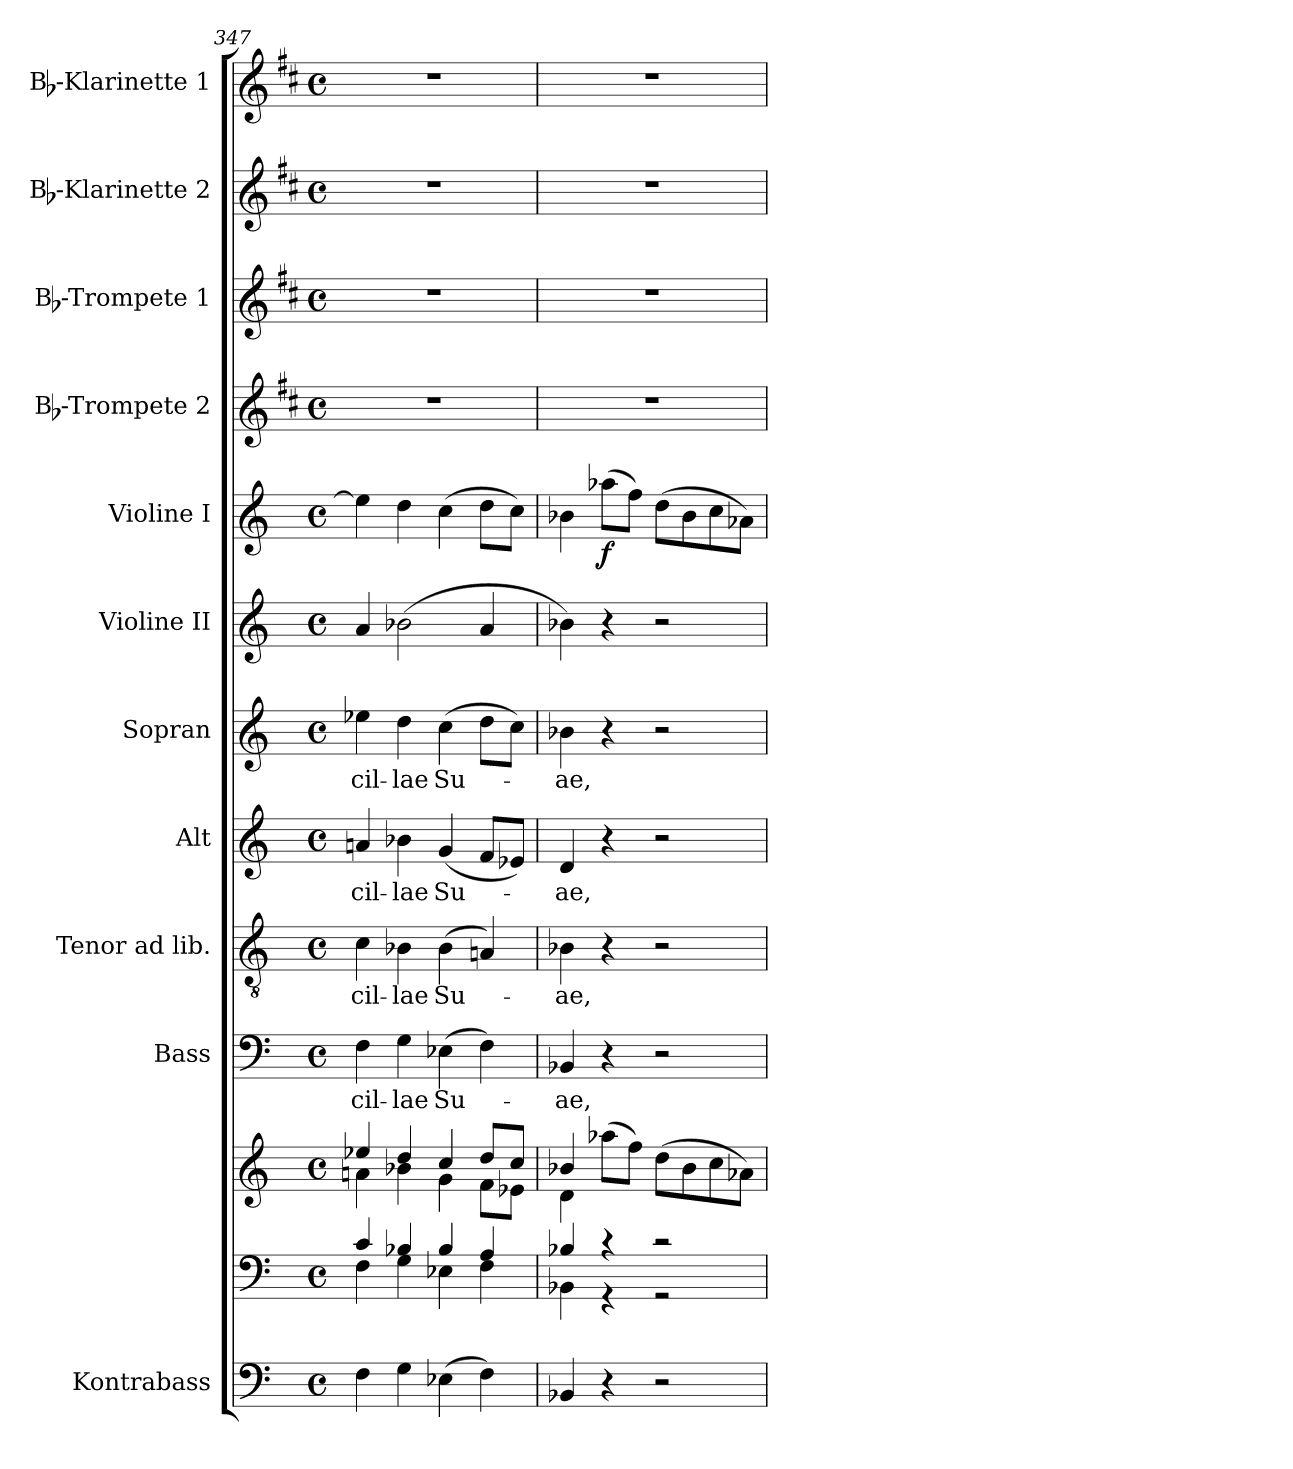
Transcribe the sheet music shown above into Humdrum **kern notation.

**kern	**kern	**kern	**kern	**text	**kern	**text	**kern	**text	**kern	**text	**kern	**kern	**dynam	**kern	**kern	**kern	**kern
*part12	*part11	*part11	*part10	*part10	*part9	*part9	*part8	*part8	*part7	*part7	*part6	*part5	*part5	*part4	*part3	*part2	*part1
*staff13	*staff12	*staff11	*staff10	*staff10	*staff9	*staff9	*staff8	*staff8	*staff7	*staff7	*staff6	*staff5	*staff5	*staff4	*staff3	*staff2	*staff1
*I"Kontrabass	*	*	*I"Bass	*	*I"Tenor ad lib.	*	*I"Alt	*	*I"Sopran	*	*I"Violine II	*I"Violine I	*	*I"Bb-Trompete 2	*I"Bb-Trompete 1	*I"Bb-Klarinette 2	*I"Bb-Klarinette 1
*I'Kb.	*	*	*I'B.	*	*I'T.	*	*I'A.	*	*I'S.	*	*I'Vl. II	*I'Vl. I	*	*I'Bb Trp. 2	*I'Bb Trp. 1	*I'Bb Kl. 2	*I'Bb Kl. 1
*clefF4	*clefF4	*clefG2	*clefF4	*	*clefGv2	*	*clefG2	*	*clefG2	*	*clefG2	*clefG2	*	*clefG2	*clefG2	*clefG2	*clefG2
*ITrd7c12	*	*	*	*	*	*	*	*	*	*	*	*	*	*ITrd1c2	*ITrd1c2	*ITrd1c2	*ITrd1c2
*k[]	*k[]	*k[]	*k[]	*	*k[]	*	*k[]	*	*k[]	*	*k[]	*k[]	*	*k[]	*k[]	*k[]	*k[]
*C:	*C:	*C:	*C:	*	*C:	*	*C:	*	*C:	*	*C:	*C:	*	*C:	*C:	*C:	*C:
*M4/4	*M4/4	*M4/4	*M4/4	*	*M4/4	*	*M4/4	*	*M4/4	*	*M4/4	*M4/4	*	*M4/4	*M4/4	*M4/4	*M4/4
*met(c)	*met(c)	*met(c)	*met(c)	*	*met(c)	*	*met(c)	*	*met(c)	*	*met(c)	*met(c)	*	*met(c)	*met(c)	*met(c)	*met(c)
=347	=347	=347	=347	=347	=347	=347	=347	=347	=347	=347	=347	=347	=347	=347	=347	=347	=347
*	*^	*^	*	*	*	*	*	*	*	*	*	*	*	*	*	*	*
!	!	!	!	!	!	!LO:LY:b	!	!LO:LY:b	!	!LO:LY:b	!	!LO:LY:b	!	!	!	!	!	!	!
4FF\	4c/	4F\	4ee-X/	4an\	4F\	-cil-	4c\	-cil-	4an/	-cil-	4ee-X\	-cil-	4a/	4ee-\]	.	1r	1r	1r	1r
!	!	!	!	!	!	!LO:LY:b	!	!LO:LY:b	!	!LO:LY:b	!	!LO:LY:b	!	!	!	!	!	!	!
4GG\	4B-X/	4G\	4dd/	4b-X\	4G\	-lae	4B-X\	-lae	4b-X\	-lae	4dd\	-lae	(>2b-X\	4dd\	.	.	.	.	.
!	!	!	!	!	!	!LO:LY:b	!	!LO:LY:b	!	!LO:LY:b	!	!LO:LY:b	!	!	!	!	!	!	!
(>4EE-X\	4B-/	4E-X\	4cc/	4g\	(>4E-X\	Su-	(>4B-\	Su-	(<4g/	Su-	(>4cc\	Su-	.	(>4cc\	.	.	.	.	.
4FF\)	4A/	4F\	8dd/L	8f\L	4F\)	.	4An/)	.	8f/L	.	8dd\L	.	4a/	8dd\L	.	.	.	.	.
.	.	.	8cc/J	8e-X\J	.	.	.	.	8e-X/J)	.	8cc\J)	.	.	8cc\J)	.	.	.	.	.
=348	=348	=348	=348	=348	=348	=348	=348	=348	=348	=348	=348	=348	=348	=348	=348	=348	=348	=348	=348
!	!	!	!	!	!	!LO:LY:b	!	!LO:LY:b	!	!LO:LY:b	!	!LO:LY:b	!	!	!	!	!	!	!
4BBB-X/	4B-X/	4BB-X\	4b-X/	4d\	4BB-X/	-ae,	4B-X\	-ae,	4d/	-ae,	4b-X\	-ae,	4b-X\)	4b-X\	.	1r	1r	1r	1r
!	!	!	!	!	!	!	!	!	!	!	!	!	!	!	!LO:DY:b	!	!	!	!
4r	4r	4r	(>8aa-X\L	2.ryy	4r	.	4r	.	4r	.	4r	.	4r	(>8aa-X\L	f	.	.	.	.
.	.	.	8ff\J)	.	.	.	.	.	.	.	.	.	.	8ff\J)	.	.	.	.	.
2r	2r	2r	(>8dd\L	.	2r	.	2r	.	2r	.	2r	.	2r	(>8dd\L	.	.	.	.	.
.	.	.	8b-\	.	.	.	.	.	.	.	.	.	.	8b-\	.	.	.	.	.
.	.	.	8cc\	.	.	.	.	.	.	.	.	.	.	8cc\	.	.	.	.	.
.	.	.	8a-X\J)	.	.	.	.	.	.	.	.	.	.	8a-X\J)	.	.	.	.	.
*	*v	*v	*	*	*	*	*	*	*	*	*	*	*	*	*	*	*	*	*
*	*	*v	*v	*	*	*	*	*	*	*	*	*	*	*	*	*	*	*
=	=	=	=	=	=	=	=	=	=	=	=	=	=	=	=	=	=
*-	*-	*-	*-	*-	*-	*-	*-	*-	*-	*-	*-	*-	*-	*-	*-	*-	*-
